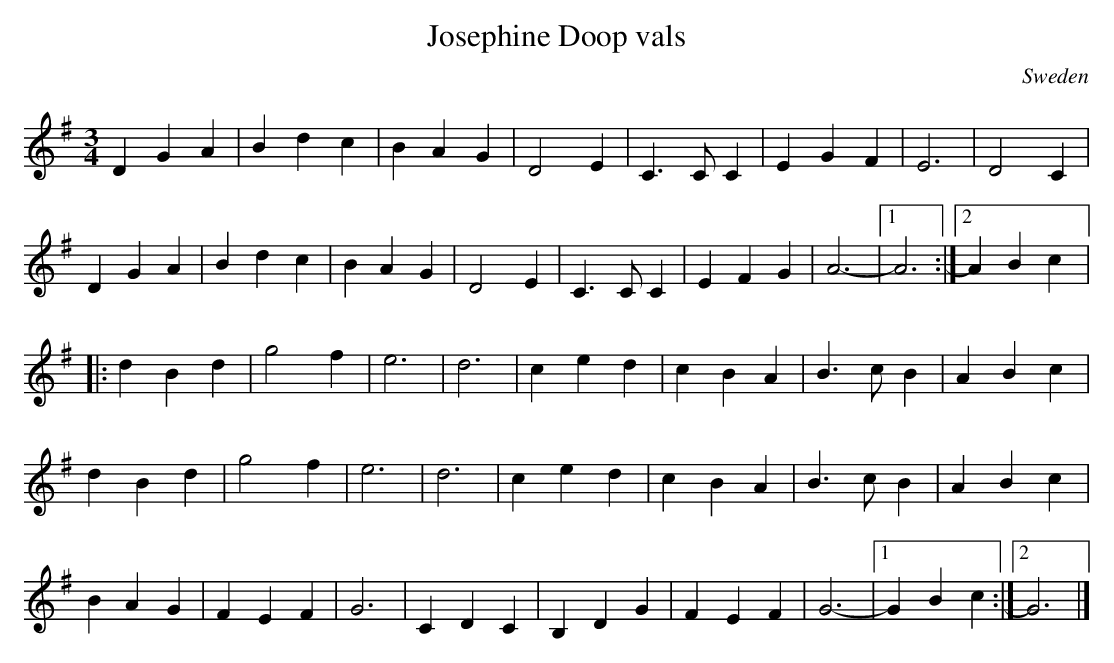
X:1
T:Josephine Doop vals
L:1/4
M:3/4
O:Sweden
K:G major
DGA | Bdc | BAG | D2 E | C>C C | EGF | E3 | D2 C |
DGA | Bdc | BAG | D2 E | C>C C | EFG| A3- |1 A3 :|2 ABc |:
dBd | g2f | e3 | d3 | ced | cBA | B>cB | ABc |
dBd | g2f | e3 | d3 | ced | cBA | B>cB | ABc |
BAG | FEF | G3 | CDC | B,DG | FEF | G3- |1 GBc :|2 G3|]
